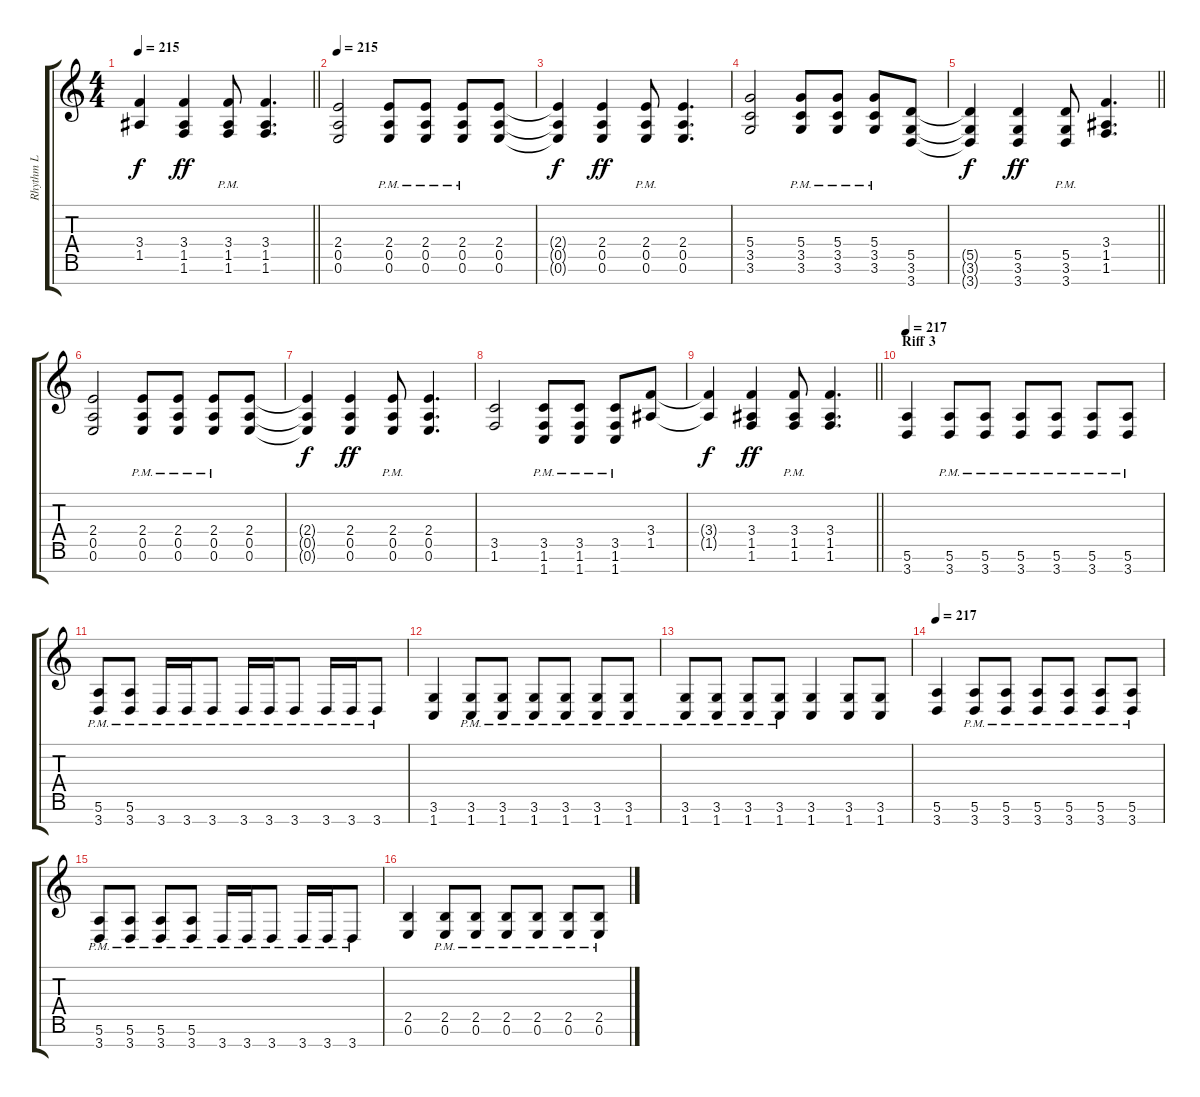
\track ("Rhythm L" "Rhythm L") {instrument distortionguitar}
\staff {score tabs}
\tuning (E4 B3 G3 D3 A2 E2 B1) {hide}
\ts (4 4)
\tempo 215
\clef g2
\barLineRight lightlight
\ks c
(3.4{t} 1.5{t}).4{dy f} (3.4 1.5 1.6).4{dy ff} (3.4{pm} 1.5{pm} 1.6{pm}).8 (3.4 1.5 1.6).4{d} |
\tempo 215
(2.4 0.5 0.6).2 (2.4{pm} 0.5{pm} 0.6{pm}).8 (2.4{pm} 0.5{pm} 0.6{pm}).8 (2.4{pm} 0.5{pm} 0.6{pm}).8 (2.4 0.5 0.6).8 |
(2.4{t} 0.5{t} 0.6{t}).4{dy f} (2.4 0.5 0.6).4{dy ff} (2.4{pm} 0.5{pm} 0.6{pm}).8 (2.4 0.5 0.6).4{d} |
(5.4 3.5 3.6).2 (5.4{pm} 3.5{pm} 3.6{pm}).8 (5.4{pm} 3.5{pm} 3.6{pm}).8 (5.4{pm} 3.5{pm} 3.6{pm}).8 (5.5 3.6 3.7).8 |
\barLineRight lightlight
(5.5{t} 3.6{t} 3.7{t}).4{dy f} (5.5 3.6 3.7).4{dy ff} (5.5{pm} 3.6{pm} 3.7{pm}).8 (3.4 1.5 1.6).4{d} |
(2.4 0.5 0.6).2 (2.4{pm} 0.5{pm} 0.6{pm}).8 (2.4{pm} 0.5{pm} 0.6{pm}).8 (2.4{pm} 0.5{pm} 0.6{pm}).8 (2.4 0.5 0.6).8 |
(2.4{t} 0.5{t} 0.6{t}).4{dy f} (2.4 0.5 0.6).4{dy ff} (2.4{pm} 0.5{pm} 0.6{pm}).8 (2.4 0.5 0.6).4{d} |
(3.5 1.6).2 (3.5{pm} 1.6{pm} 1.7{pm}).8 (3.5{pm} 1.6{pm} 1.7{pm}).8 (3.5{pm} 1.6{pm} 1.7{pm}).8 (3.4 1.5).8 |
\barLineRight lightlight
(3.4{t} 1.5{t}).4{dy f} (3.4 1.5 1.6).4{dy ff} (3.4{pm} 1.5{pm} 1.6{pm}).8 (3.4 1.5 1.6).4{d} |
\section ("" "Riff 3")
\tempo 217
(5.6 3.7).4 (5.6{pm} 3.7{pm}).8 (5.6{pm} 3.7{pm}).8 (5.6{pm} 3.7{pm}).8 (5.6{pm} 3.7{pm}).8 (5.6{pm} 3.7{pm}).8 (5.6{pm} 3.7{pm}).8 |
(5.6{pm} 3.7{pm}).8 (5.6{pm} 3.7{pm}).8 3.7{pm}.16 3.7{pm}.16 3.7{pm}.8 3.7{pm}.16 3.7{pm}.16 3.7{pm}.8 3.7{pm}.16 3.7{pm}.16 3.7{pm}.8 |
(3.6 1.7).4 (3.6{pm} 1.7{pm}).8 (3.6{pm} 1.7{pm}).8 (3.6{pm} 1.7{pm}).8 (3.6{pm} 1.7{pm}).8 (3.6{pm} 1.7{pm}).8 (3.6{pm} 1.7{pm}).8 |
(3.6{pm} 1.7{pm}).8 (3.6{pm} 1.7{pm}).8 (3.6{pm} 1.7{pm}).8 (3.6{pm} 1.7{pm}).8 (3.6 1.7).4 (3.6 1.7).8 (3.6 1.7).8 |
\tempo 217
(5.6 3.7).4 (5.6{pm} 3.7{pm}).8 (5.6{pm} 3.7{pm}).8 (5.6{pm} 3.7{pm}).8 (5.6{pm} 3.7{pm}).8 (5.6{pm} 3.7{pm}).8 (5.6{pm} 3.7{pm}).8 |
(5.6{pm} 3.7{pm}).8 (5.6{pm} 3.7{pm}).8 (5.6{pm} 3.7{pm}).8 (5.6{pm} 3.7{pm}).8 3.7{pm}.16 3.7{pm}.16 3.7{pm}.8 3.7{pm}.16 3.7{pm}.16 3.7{pm}.8 |
(2.5 0.6).4 (2.5{pm} 0.6{pm}).8 (2.5{pm} 0.6{pm}).8 (2.5{pm} 0.6{pm}).8 (2.5{pm} 0.6{pm}).8 (2.5{pm} 0.6{pm}).8 (2.5{pm} 0.6{pm}).8
